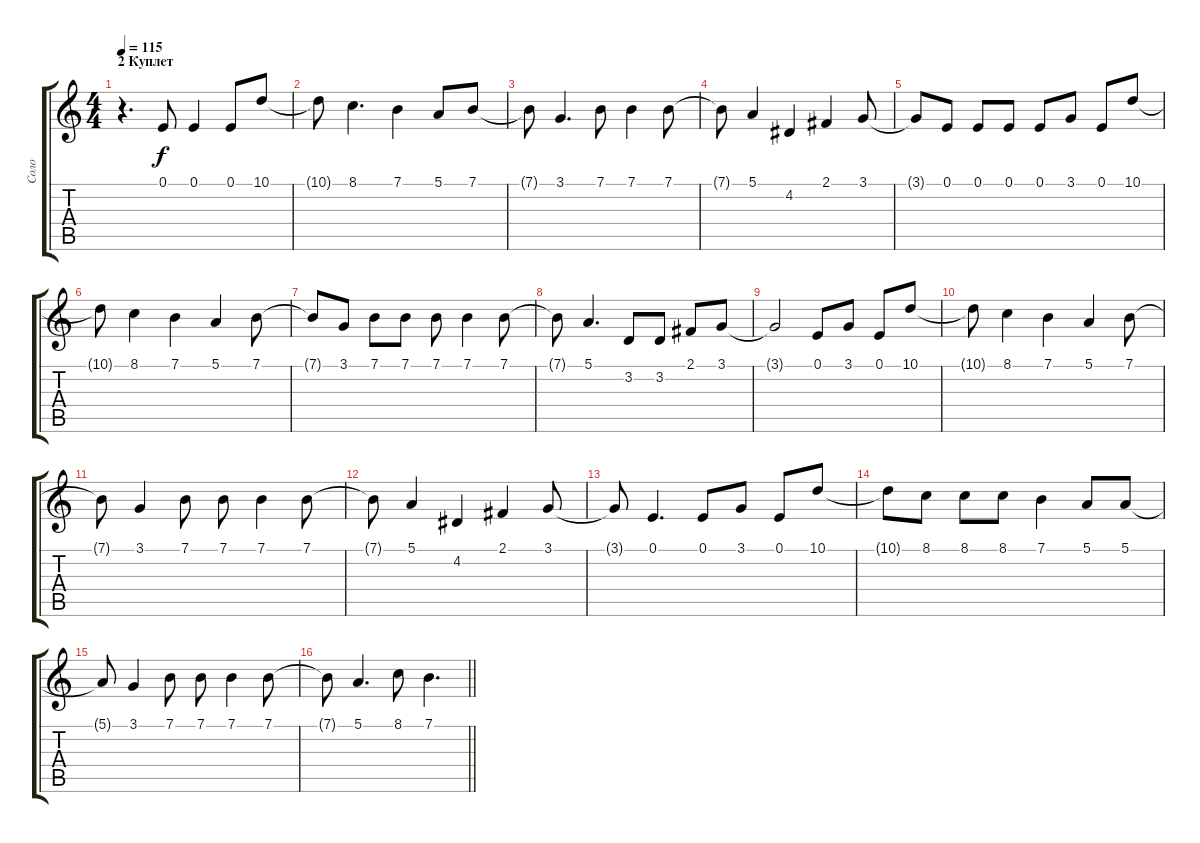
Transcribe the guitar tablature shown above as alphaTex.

\track ("Соло" "Соло") {instrument acousticgrandpiano}
\staff {score tabs}
\tuning (E4 B3 G3 D3 A2 E2) {hide}
\ts (4 4)
\section ("" "2 Куплет")
\tempo 115
\clef g2
\ks c
r.4{d dy f} 0.1.8 0.1.4 0.1.8 10.1.8 |
10.1{t}.8 8.1.4{d} 7.1.4 5.1.8 7.1.8 |
7.1{t}.8 3.1.4{d} 7.1.8 7.1.4 7.1.8 |
7.1{t}.8 5.1.4 4.2.4 2.1.4 3.1.8 |
3.1{t}.8 0.1.8 0.1.8 0.1.8 0.1.8 3.1.8 0.1.8 10.1.8 |
10.1{t}.8 8.1.4 7.1.4 5.1.4 7.1.8 |
7.1{t}.8 3.1.8 7.1.8 7.1.8 7.1.8 7.1.4 7.1.8 |
7.1{t}.8 5.1.4{d} 3.2.8 3.2.8 2.1.8 3.1.8 |
3.1{t}.2 0.1.8 3.1.8 0.1.8 10.1.8 |
10.1{t}.8 8.1.4 7.1.4 5.1.4 7.1.8 |
7.1{t}.8 3.1.4 7.1.8 7.1.8 7.1.4 7.1.8 |
7.1{t}.8 5.1.4 4.2.4 2.1.4 3.1.8 |
3.1{t}.8 0.1.4{d} 0.1.8 3.1.8 0.1.8 10.1.8 |
10.1{t}.8 8.1.8 8.1.8 8.1.8 7.1.4 5.1.8 5.1.8 |
5.1{t}.8 3.1.4 7.1.8 7.1.8 7.1.4 7.1.8 |
\barLineRight lightlight
7.1{t}.8 5.1.4{d} 8.1.8 7.1.4{d}
